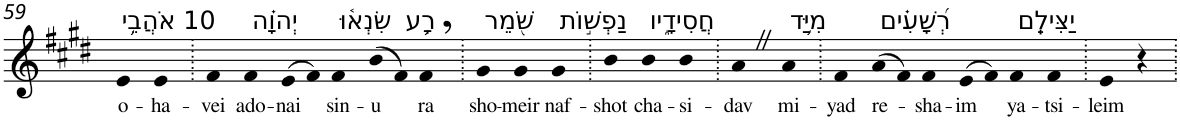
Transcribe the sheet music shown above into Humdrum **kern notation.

**kern	**text
*part1	*part1
*staff1	*staff1
*I"Piano	*
*I'Pno	*
!!LO:PB:g=z
*clefG2	*
*k[f#c#g#d#]	*
*E:	*
=59	=59
!LO:TX:a:t=10 אֹהֲבֵ֥י	!
!	!LO:LY:b
4e	o-
!	!LO:LY:b
4e	-ha-
=60.	=60.
!	!LO:LY:b
4f#	-vei
!LO:TX:a:t=יְהוָ֗ה	!
!	!LO:LY:b
4f#	ado-
!	!LO:LY:b
(>8e	-nai
8f#)	.
!LO:TX:a:t=שִׂנְא֫וּ	!
!	!LO:LY:b
4f#	sin-
!	!LO:LY:b
(>8b	-u
8f#)	.
!LO:TX:a:t=רָ֥ע	!
!	!LO:LY:b
4f#,	ra
=61.	=61.
!LO:TX:a:t=שֹׁ֭מֵר	!
!	!LO:LY:b
4g#	sho-
!	!LO:LY:b
4g#	-meir
!LO:TX:a:t=נַפְשׁ֣וֹת	!
!	!LO:LY:b
4g#	naf-
=62.	=62.
!	!LO:LY:b
4b	-shot
!LO:TX:a:t=חֲסִידָ֑יו	!
!	!LO:LY:b
4b	cha-
!	!LO:LY:b
4b	-si-
=63.	=63.
!	!LO:LY:b
4aZ	-dav
!LO:TX:a:t=מִיַּ֥ד	!
!	!LO:LY:b
4a	mi-
=64.	=64.
!	!LO:LY:b
4f#	-yad
!LO:TX:a:t=רְ֝שָׁעִ֗ים	!
!	!LO:LY:b
(>8a	re-
8f#)	.
!	!LO:LY:b
4f#	-sha-
!	!LO:LY:b
(>8e	-im
8f#)	.
!LO:TX:a:t=יַצִּילֵֽם	!
!	!LO:LY:b
4f#	ya-
!	!LO:LY:b
4f#	-tsi-
=65.	=65.
!	!LO:LY:b
4e	-leim
4r	.
=.	=.
*-	*-
